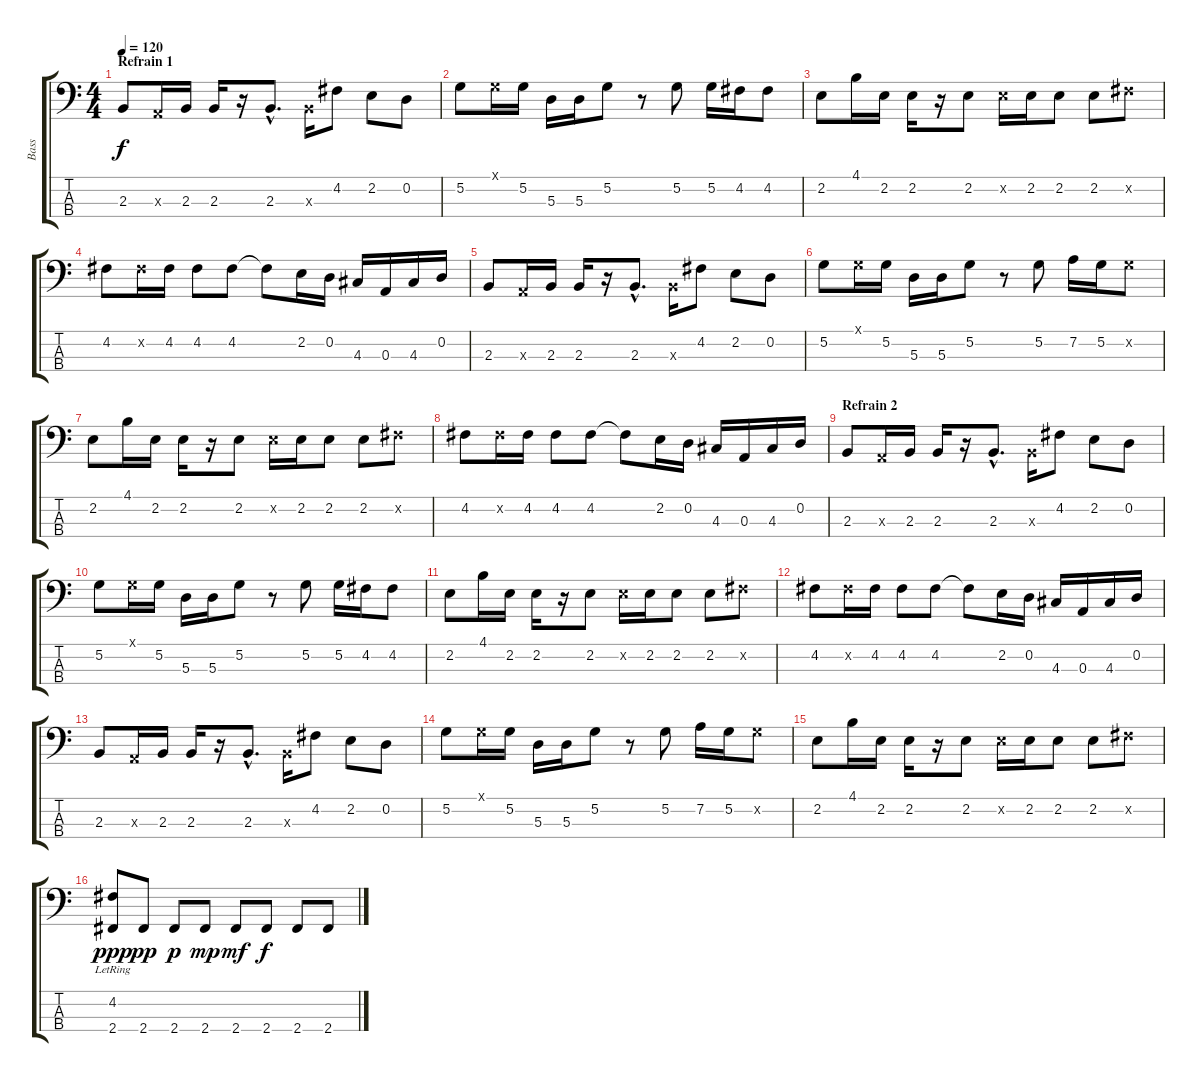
\track ("Bass" "Bass") {instrument electricbassfinger}
\staff {score tabs}
\tuning (G2 D2 A1 E1) {hide}
\ts (4 4)
\section ("" "Refrain 1")
\tempo 120
\clef f4
\ks c
2.3.8{dy f} 0.3{x}.16 2.3.16 2.3.16 r.16 2.3{hac}.8{d} 2.3{x}.16 4.2.8 2.2.8 0.2.8 |
5.2.8 0.1{x}.16 5.2.16 5.3.16 5.3.16 5.2.8 r.8 5.2.8 5.2.16 4.2.16 4.2.8 |
2.2.8 4.1.16 2.2.16 2.2.16 r.16 2.2.8 2.2{x}.16 2.2.16 2.2.8 2.2.8 4.2{x}.8 |
4.2.8 4.2{x}.16 4.2.16 4.2.8 4.2.8 4.2{t}.8 2.2.16 0.2.16 4.3.16 0.3.16 4.3.16 0.2.16 |
2.3.8 0.3{x}.16 2.3.16 2.3.16 r.16 2.3{hac}.8{d} 2.3{x}.16 4.2.8 2.2.8 0.2.8 |
5.2.8 0.1{x}.16 5.2.16 5.3.16 5.3.16 5.2.8 r.8 5.2.8 7.2.16 5.2.16 5.2{x}.8 |
2.2.8 4.1.16 2.2.16 2.2.16 r.16 2.2.8 2.2{x}.16 2.2.16 2.2.8 2.2.8 4.2{x}.8 |
4.2.8 4.2{x}.16 4.2.16 4.2.8 4.2.8 4.2{t}.8 2.2.16 0.2.16 4.3.16 0.3.16 4.3.16 0.2.16 |
\section ("" "Refrain 2")
2.3.8 0.3{x}.16 2.3.16 2.3.16 r.16 2.3{hac}.8{d} 2.3{x}.16 4.2.8 2.2.8 0.2.8 |
5.2.8 0.1{x}.16 5.2.16 5.3.16 5.3.16 5.2.8 r.8 5.2.8 5.2.16 4.2.16 4.2.8 |
2.2.8 4.1.16 2.2.16 2.2.16 r.16 2.2.8 2.2{x}.16 2.2.16 2.2.8 2.2.8 4.2{x}.8 |
4.2.8 4.2{x}.16 4.2.16 4.2.8 4.2.8 4.2{t}.8 2.2.16 0.2.16 4.3.16 0.3.16 4.3.16 0.2.16 |
2.3.8 0.3{x}.16 2.3.16 2.3.16 r.16 2.3{hac}.8{d} 2.3{x}.16 4.2.8 2.2.8 0.2.8 |
5.2.8 0.1{x}.16 5.2.16 5.3.16 5.3.16 5.2.8 r.8 5.2.8 7.2.16 5.2.16 5.2{x}.8 |
2.2.8 4.1.16 2.2.16 2.2.16 r.16 2.2.8 2.2{x}.16 2.2.16 2.2.8 2.2.8 4.2{x}.8 |
(4.2{lr} 2.4).8{dy ppp} 2.4.8{dy pp} 2.4.8{dy p} 2.4.8{dy mp} 2.4.8{dy mf} 2.4.8{dy f} 2.4.8 2.4.8
